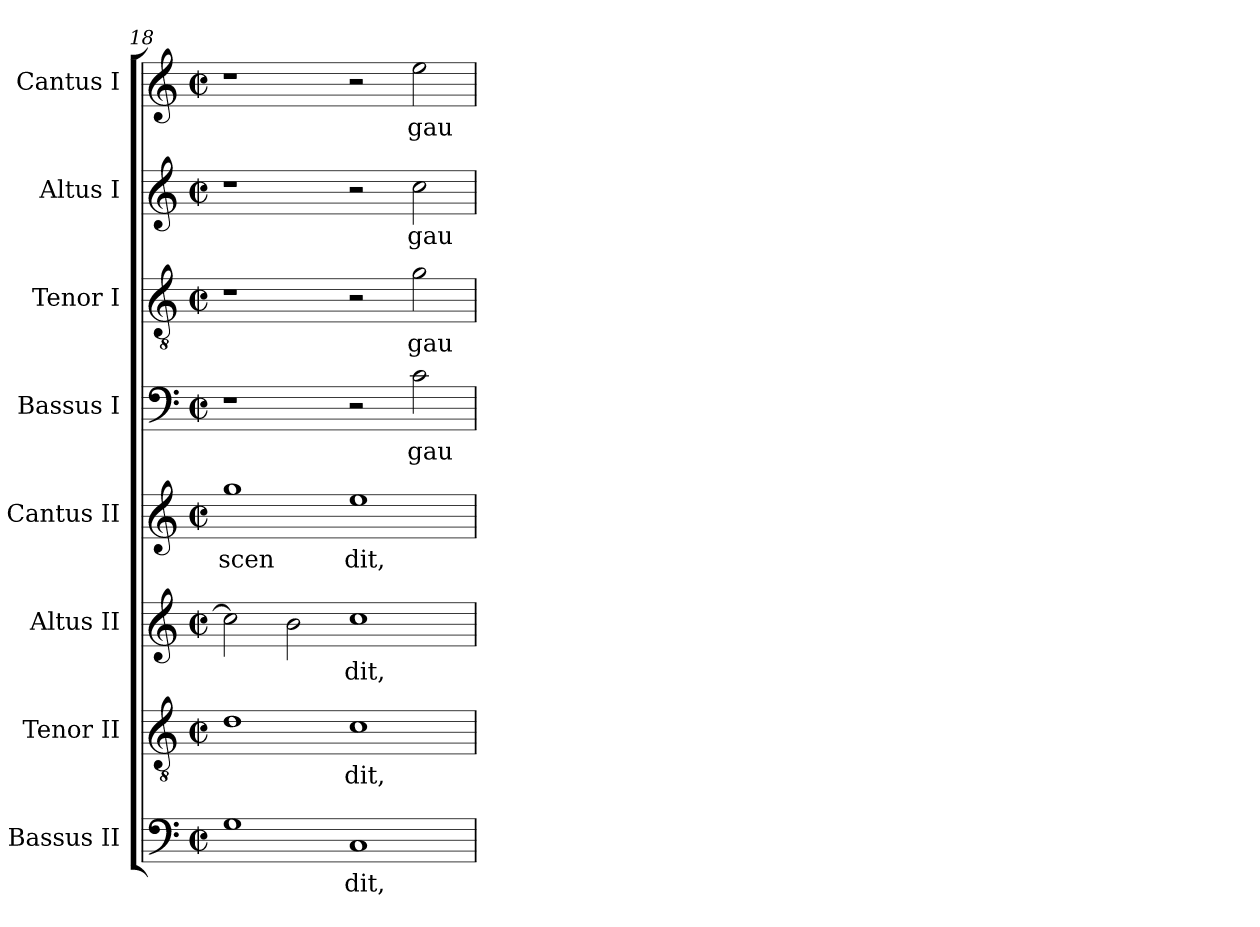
**kern	**text	**kern	**text	**kern	**text	**kern	**text	**kern	**text	**kern	**text	**kern	**text	**kern	**text
*part8	*part8	*part7	*part7	*part6	*part6	*part5	*part5	*part4	*part4	*part3	*part3	*part2	*part2	*part1	*part1
*staff8	*staff8	*staff7	*staff7	*staff6	*staff6	*staff5	*staff5	*staff4	*staff4	*staff3	*staff3	*staff2	*staff2	*staff1	*staff1
*I"Bassus II	*	*I"Tenor II	*	*I"Altus II	*	*I"Cantus II	*	*I"Bassus I	*	*I"Tenor I	*	*I"Altus I	*	*I"Cantus I	*
*clefF4	*	*clefGv2	*	*clefG2	*	*clefG2	*	*clefF4	*	*clefGv2	*	*clefG2	*	*clefG2	*
*M2/2	*	*M2/2	*	*M2/2	*	*M2/2	*	*M2/2	*	*M2/2	*	*M2/2	*	*M2/2	*
*met(c|)	*	*met(c|)	*	*met(c|)	*	*met(c|)	*	*met(c|)	*	*met(c|)	*	*met(c|)	*	*met(c|)	*
=18	=18	=18	=18	=18	=18	=18	=18	=18	=18	=18	=18	=18	=18	=18	=18
!	!	!	!	!	!	!	!LO:LY:b:cj	!	!	!	!	!	!	!	!
1G	.	1d	.	2cc\]	.	1gg	scen	1r	.	1r	.	1r	.	1r	.
.	.	.	.	2b\	.	.	.	.	.	.	.	.	.	.	.
!	!LO:LY:b:cj	!	!LO:LY:b:cj	!	!LO:LY:b:cj	!	!LO:LY:b:cj	!	!	!	!	!	!	!	!
1C	-dit,	1c	-dit,	1cc	dit,	1ee	dit,	2r	.	2r	.	2r	.	2r	.
!	!	!	!	!	!	!	!	!	!LO:LY:b:cj	!	!LO:LY:b:cj	!	!LO:LY:b:cj	!	!LO:LY:b:cj
.	.	.	.	.	.	.	.	2c\	gau	2g\	gau	2cc\	gau-	2ee\	gau
=	=	=	=	=	=	=	=	=	=	=	=	=	=	=	=
*-	*-	*-	*-	*-	*-	*-	*-	*-	*-	*-	*-	*-	*-	*-	*-
